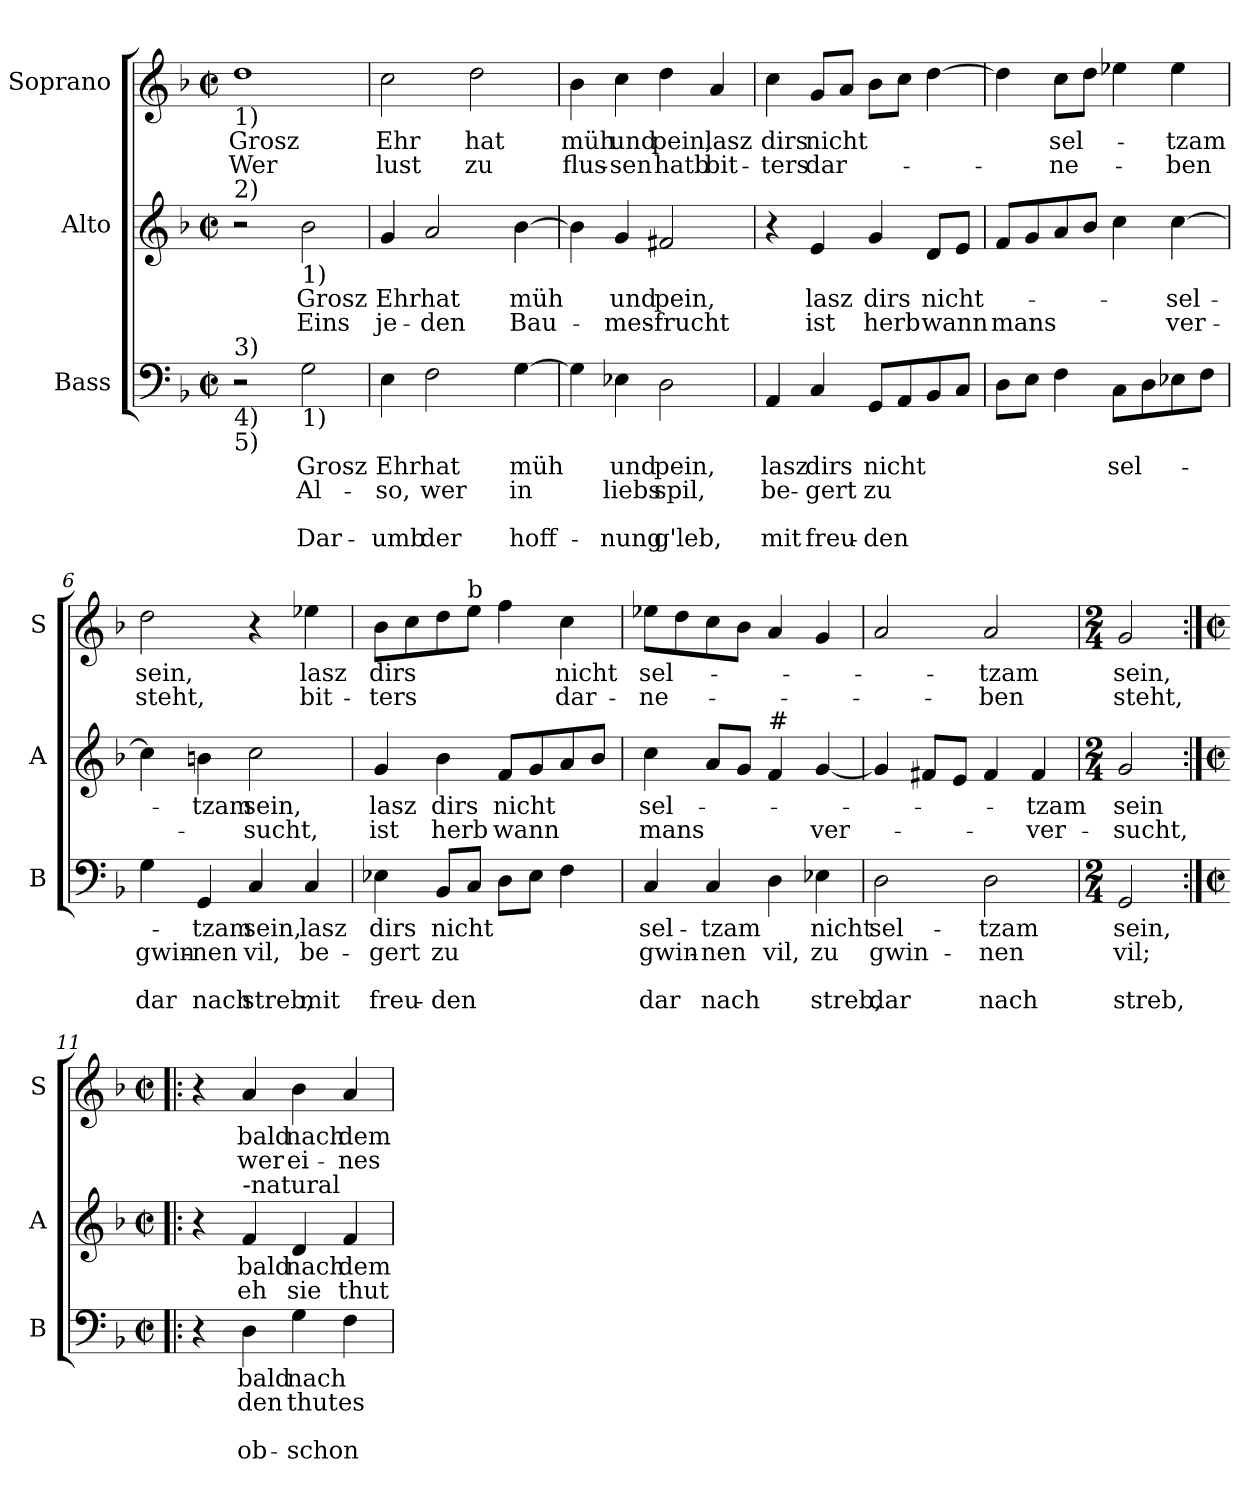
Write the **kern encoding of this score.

**kern	**text	**text	**text	**text	**kern	**text	**text	**kern	**text	**text
*part3	*part3	*part3	*part3	*part3	*part2	*part2	*part2	*part1	*part1	*part1
*staff3	*staff3	*staff3	*staff3	*staff3	*staff2	*staff2	*staff2	*staff1	*staff1	*staff1
*I"Bass	*	*	*	*	*I"Alto	*	*	*I"Soprano	*	*
*I'B	*	*	*	*	*I'A	*	*	*I'S	*	*
*clefF4	*	*	*	*	*clefG2	*	*	*clefG2	*	*
*k[b-]	*	*	*	*	*k[b-]	*	*	*k[b-]	*	*
*F:	*	*	*	*	*F:	*	*	*F:	*	*
*M2/2	*	*	*	*	*M2/2	*	*	*M2/2	*	*
*met(c|)	*	*	*	*	*met(c|)	*	*	*met(c|)	*	*
=1	=1	=1	=1	=1	=1	=1	=1	=1	=1	=1
!	!	!	!	!	!	!	!	!LO:TX:b:t=1)	!	!
!	!	!	!	!	!LO:TX:a:t=2)	!	!	!	!	!
!LO:TX:a:t=3)	!	!	!	!	!	!	!	!	!	!
!LO:TX:b:t=4)	!	!	!	!	!	!	!	!	!	!
!LO:TX:b:t=5)	!	!	!	!	!	!	!	!	!	!
!	!	!	!	!	!	!	!	!	!LO:LY:b	!LO:LY:b
2r	.	.	.	.	2r	.	.	1dd	Grosz	Wer
!	!	!	!	!	!LO:TX:b:t=1)	!	!	!	!	!
!LO:TX:b:t=1)	!	!	!	!	!	!	!	!	!	!
!	!LO:LY:b	!LO:LY:b	!	!LO:LY:b	!	!LO:LY:b	!LO:LY:b	!	!	!
2G\	Grosz	Al-	.	Dar-	2b-\	Grosz	Eins	.	.	.
=2	=2	=2	=2	=2	=2	=2	=2	=2	=2	=2
!	!LO:LY:b	!LO:LY:b	!	!LO:LY:b	!	!LO:LY:b	!LO:LY:b	!	!LO:LY:b	!LO:LY:b
4E\	Ehr	-so,	.	-umb	4g/	Ehr	je-	2cc\	Ehr	lust
!	!LO:LY:b	!LO:LY:b	!	!LO:LY:b	!	!LO:LY:b	!LO:LY:b	!	!	!
2F\	hat	wer	.	der	2a/	hat	-den	.	.	.
!	!	!	!	!	!	!	!	!	!LO:LY:b	!LO:LY:b
.	.	.	.	.	.	.	.	2dd\	hat	zu
!	!LO:LY:b	!LO:LY:b	!	!LO:LY:b	!	!LO:LY:b	!LO:LY:b	!	!	!
[4G\	müh	in	.	hoff-	[4b-\	müh	Bau-	.	.	.
=3	=3	=3	=3	=3	=3	=3	=3	=3	=3	=3
!	!	!	!	!	!	!	!	!	!LO:LY:b	!LO:LY:b
4G\]	.	.	.	.	4b-\]	.	.	4b-\	müh	flus-
!	!LO:LY:b	!LO:LY:b	!	!LO:LY:b	!	!LO:LY:b	!LO:LY:b	!	!LO:LY:b	!LO:LY:b
4E-X\	und	liebs	.	-nung	4g/	und	-mes-	4cc\	und	-sen
!	!LO:LY:b	!LO:LY:b	!	!LO:LY:b	!	!LO:LY:b	!LO:LY:b	!	!LO:LY:b	!LO:LY:b
2D\	pein,	spil,	.	g'leb,	2f#X/	pein,	-frucht	4dd\	pein,	hatb
!	!	!	!	!	!	!	!	!	!LO:LY:b	!LO:LY:b
.	.	.	.	.	.	.	.	4a/	lasz	bit-
=4	=4	=4	=4	=4	=4	=4	=4	=4	=4	=4
!	!LO:LY:b	!LO:LY:b	!	!LO:LY:b	!	!	!	!	!LO:LY:b	!LO:LY:b
4AA/	lasz	be-	.	mit	4r	.	.	4cc\	dirs	-ters
!	!LO:LY:b	!LO:LY:b	!	!LO:LY:b	!	!LO:LY:b	!LO:LY:b	!	!LO:LY:b	!LO:LY:b
4C/	dirs	-gert	.	freu-	4e/	lasz	ist	8g/L	nicht	dar-
.	.	.	.	.	.	.	.	8a/J	.	.
!	!LO:LY:b	!LO:LY:b	!	!LO:LY:b	!	!LO:LY:b	!LO:LY:b	!	!	!
8GG/L	nicht	zu	.	-den	4g/	dirs	herb	8b-\L	.	.
8AA/	.	.	.	.	.	.	.	8cc\J	.	.
!	!	!	!	!	!	!LO:LY:b	!LO:LY:b	!	!	!
8BB-/	.	.	.	.	8d/L	nicht-	wann	[4dd\	.	.
8C/J	.	.	.	.	8e/J	.	.	.	.	.
!!LO:LB:g=z
=5	=5	=5	=5	=5	=5	=5	=5	=5	=5	=5
!	!	!	!	!	!	!	!LO:LY:b	!	!	!
8D\L	.	.	.	.	8f/L	.	mans	4dd\]	.	.
8E\J	.	.	.	.	8g/	.	.	.	.	.
!	!	!	!	!	!	!	!	!	!LO:LY:b	!LO:LY:b
4F\	.	.	.	.	8a/	.	.	8cc\L	sel-	-ne-
.	.	.	.	.	8b-/J	.	.	8dd\J	.	.
!	!LO:LY:b	!	!	!	!	!	!	!	!	!
8C\L	sel-	.	.	.	4cc\	.	.	4ee-X\	.	.
8D\	.	.	.	.	.	.	.	.	.	.
!	!	!	!	!	!	!LO:LY:b	!LO:LY:b	!	!LO:LY:b	!LO:LY:b
8E-X\	.	.	.	.	[4cc\	-sel-	ver-	4ee-\	-tzam	-ben
8F\J	.	.	.	.	.	.	.	.	.	.
=6	=6	=6	=6	=6	=6	=6	=6	=6	=6	=6
!	!	!LO:LY:b	!	!LO:LY:b	!	!	!	!	!LO:LY:b	!LO:LY:b
4G\	.	gwin-	.	dar	4cc\]	.	.	2dd\	sein,	steht,
!	!LO:LY:b	!LO:LY:b	!	!LO:LY:b	!	!LO:LY:b	!	!	!	!
4GG/	-tzam	-nen	.	nach	4bn\	-tzam	.	.	.	.
!	!LO:LY:b	!LO:LY:b	!	!LO:LY:b	!	!LO:LY:b	!LO:LY:b	!	!	!
4C/	sein,	vil,	.	streb,	2cc\	sein,	-sucht,	4r	.	.
!	!LO:LY:b	!LO:LY:b	!	!LO:LY:b	!	!	!	!	!LO:LY:b	!LO:LY:b
4C/	lasz	be-	.	mit	.	.	.	4ee-X\	lasz	bit-
=7	=7	=7	=7	=7	=7	=7	=7	=7	=7	=7
!	!LO:LY:b	!LO:LY:b	!	!LO:LY:b	!	!LO:LY:b	!LO:LY:b	!	!LO:LY:b	!LO:LY:b
4E-X\	dirs	-gert	.	freu-	4g/	lasz	ist	8b-\L	dirs	-ters
.	.	.	.	.	.	.	.	8cc\	.	.
!	!LO:LY:b	!LO:LY:b	!	!LO:LY:b	!	!LO:LY:b	!LO:LY:b	!	!	!
8BB-/L	nicht	zu	.	-den	4b-\	dirs	herb	8dd\	.	.
!	!	!	!	!	!	!	!	!LO:TX:a:t=b	!	!
8C/J	.	.	.	.	.	.	.	8ee\J	.	.
!	!	!	!	!	!	!LO:LY:b	!LO:LY:b	!	!	!
8D\L	.	.	.	.	8f/L	nicht	wann	4ff\	.	.
8E-\J	.	.	.	.	8g/	.	.	.	.	.
!	!	!	!	!	!	!	!	!	!LO:LY:b	!LO:LY:b
4F\	.	.	.	.	8a/	.	.	4cc\	nicht	dar-
.	.	.	.	.	8b-/J	.	.	.	.	.
=8	=8	=8	=8	=8	=8	=8	=8	=8	=8	=8
!	!LO:LY:b	!LO:LY:b	!	!LO:LY:b	!	!LO:LY:b	!LO:LY:b	!	!LO:LY:b	!LO:LY:b
4C/	sel-	gwin-	.	dar	4cc\	sel-	mans	8ee-X\L	sel-	-ne-
.	.	.	.	.	.	.	.	8dd\	.	.
!	!LO:LY:b	!LO:LY:b	!	!LO:LY:b	!	!	!	!	!	!
4C/	-tzam	-nen	.	nach	8a/L	.	.	8cc\	.	.
.	.	.	.	.	8g/J	.	.	8b-\J	.	.
!	!	!	!	!	!LO:TX:a:t=#	!	!	!	!	!
!	!	!LO:LY:b	!	!	!	!	!	!	!	!
4D\	.	vil,	.	.	4f/	.	.	4a/	.	.
!	!LO:LY:b	!LO:LY:b	!	!LO:LY:b	!	!	!LO:LY:b	!	!	!
4E-X\	nicht	zu	.	streb,	[4g/	.	ver-	4g/	.	.
!!LO:PB:g=z
=9	=9	=9	=9	=9	=9	=9	=9	=9	=9	=9
!	!LO:LY:b	!LO:LY:b	!	!LO:LY:b	!	!	!	!	!	!
2D\	sel-	gwin-	.	dar	4g/]	.	.	2a/	.	.
.	.	.	.	.	8f#X/L	.	.	.	.	.
.	.	.	.	.	8e/J	.	.	.	.	.
!	!LO:LY:b	!LO:LY:b	!	!LO:LY:b	!	!	!	!	!LO:LY:b	!LO:LY:b
2D\	-tzam	-nen	.	nach	4f#/	.	.	2a/	-tzam	-ben
!	!	!	!	!	!	!LO:LY:b	!LO:LY:b	!	!	!
.	.	.	.	.	4f#/	-tzam	-ver-	.	.	.
=10	=10	=10	=10	=10	=10	=10	=10	=10	=10	=10
*M2/4	*	*	*	*	*M2/4	*	*	*M2/4	*	*
!	!LO:LY:b	!LO:LY:b	!	!LO:LY:b	!	!LO:LY:b	!LO:LY:b	!	!LO:LY:b	!LO:LY:b
2GG/	sein,	vil;	.	streb,	2g/	sein	-sucht,	2g/	sein,	steht,
=11:|!|:	=11:|!|:	=11:|!|:	=11:|!|:	=11:|!|:	=11:|!|:	=11:|!|:	=11:|!|:	=11:|!|:	=11:|!|:	=11:|!|:
*M2/2	*	*	*	*	*M2/2	*	*	*M2/2	*	*
*met(c|)	*	*	*	*	*met(c|)	*	*	*met(c|)	*	*
4r	.	.	.	.	4r	.	.	4r	.	.
!	!	!	!	!	!LO:TX:a:t=-natural	!	!	!	!	!
!	!LO:LY:b	!LO:LY:b	!	!LO:LY:b	!	!LO:LY:b	!LO:LY:b	!	!LO:LY:b	!LO:LY:b
4D\	bald	den	.	ob-	4f/	bald	eh	4a/	bald	wer
!	!LO:LY:b	!LO:LY:b	!	!LO:LY:b	!	!LO:LY:b	!LO:LY:b	!	!LO:LY:b	!LO:LY:b
4G\	nach	thut	.	-schon	4d/	nach	sie	4b-\	nach	ei-
!	!	!LO:LY:b	!	!	!	!LO:LY:b	!LO:LY:b	!	!LO:LY:b	!LO:LY:b
4F\	.	es	.	.	4f/	dem	thut	4a/	dem	-nes
=	=	=	=	=	=	=	=	=	=	=
*-	*-	*-	*-	*-	*-	*-	*-	*-	*-	*-
